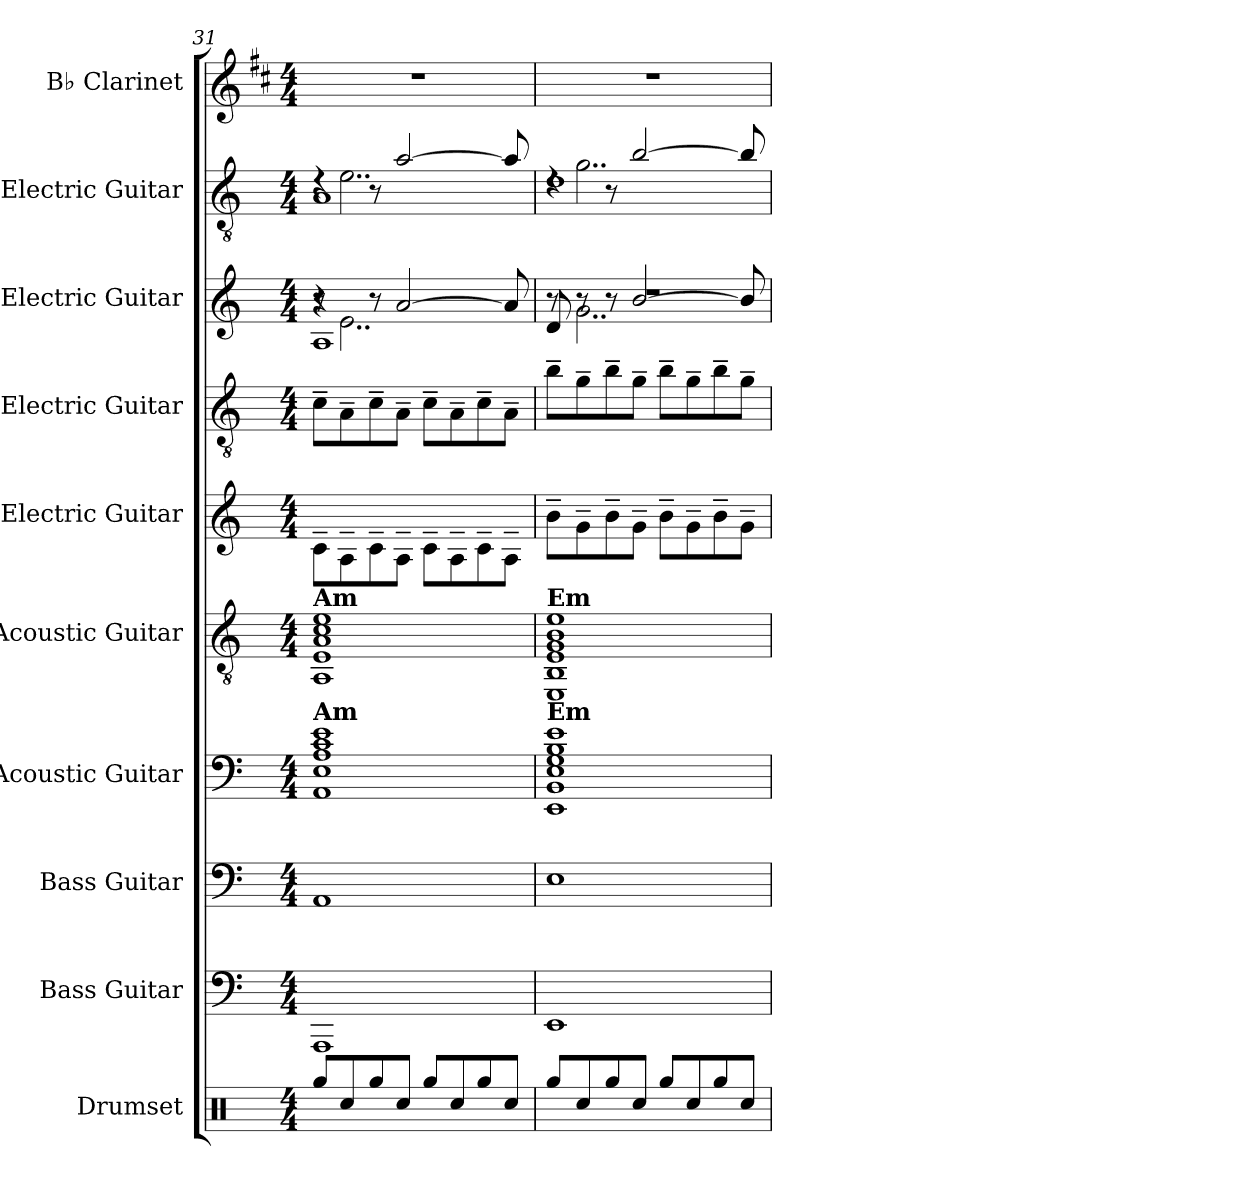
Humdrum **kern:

**kern	**kern	**kern	**kern	**kern	**kern	**kern	**kern	**kern	**kern
*part10	*part9	*part8	*part7	*part6	*part5	*part4	*part3	*part2	*part1
*staff10	*staff9	*staff8	*staff7	*staff6	*staff5	*staff4	*staff3	*staff2	*staff1
*I"Drumset	*I"Bass Guitar	*I"Bass Guitar	*I"Acoustic Guitar	*I"Acoustic Guitar	*I"Electric Guitar	*I"Electric Guitar	*I"Electric Guitar	*I"Electric Guitar	*I"B♭ Clarinet
*I'Drs.	*I'B. Guit.	*I'B. Guit.	*I'Guit.	*I'Guit.	*I'El. Guit.	*I'El. Guit.	*I'El. Guit.	*I'El. Guit.	*I'B♭ Cl.
*clefX	*	*clefF4	*	*clefGv2	*	*clefGv2	*	*clefGv2	*clefG2
*	*ITrd7c12	*ITrd7c12	*	*	*	*	*	*	*ITrd1c2
*k[]	*k[]	*k[]	*k[]	*k[]	*k[]	*k[]	*k[]	*k[]	*k[]
*M4/4	*M4/4	*M4/4	*M4/4	*M4/4	*M4/4	*M4/4	*M4/4	*M4/4	*M4/4
=31	=31	=31	=31	=31	=31	=31	=31	=31	=31
*	*	*	*	*	*	*	*^	*^	*
*	*	*	*	*	*	*	*	*^	*	*^	*
!	!	!	!	!LO:TX:a:B:t=Am	!	!	!	!	!	!	!	!	!
!	!	!	!LO:TX:a:B:t=Am	!	!	!	!	!	!	!	!	!	!
8Rgg/L	1AAAA	1AAA	1AA 1E 1A 1c 1e	1AA 1E 1A 1c 1e	8c~\L	8c~\L	4r	8r	1A	4rd	8ryy	1A	1r
8Rcc/	.	.	.	.	8A~\	8A~\	.	2..e\	.	.	2..e\	.	.
8Rgg/	.	.	.	.	8c~\	8c~\	8r	.	.	8r	.	.	.
8Rcc/J	.	.	.	.	8A~\J	8A~\J	[2a/	.	.	[2a/	.	.	.
8Rgg/L	.	.	.	.	8c~\L	8c~\L	.	.	.	.	.	.	.
8Rcc/	.	.	.	.	8A~\	8A~\	.	.	.	.	.	.	.
8Rgg/	.	.	.	.	8c~\	8c~\	.	.	.	.	.	.	.
8Rcc/J	.	.	.	.	8A~\J	8A~\J	8a/]	.	.	8a/]	.	.	.
!!LO:PB:g=z
=32	=32	=32	=32	=32	=32	=32	=32	=32	=32	=32	=32	=32	=32
!	!	!	!	!LO:TX:a:B:t=Em	!	!	!	!	!	!	!	!	!
!	!	!	!LO:TX:a:B:t=Em	!	!	!	!	!	!	!	!	!	!
8Rgg/L	1EEE	1EE	1EE 1BB 1E 1G 1B 1e	1EE 1BB 1E 1G 1B 1e	8b~\L	8b~\L	8d/	8r	1r	4rd	8ryy	1d	1r
8Rcc/	.	.	.	.	8g~\	8g~\	8r	2..g\	.	.	2..g\	.	.
8Rgg/	.	.	.	.	8b~\	8b~\	8r	.	.	8r	.	.	.
8Rcc/J	.	.	.	.	8g~\J	8g~\J	[2b/	.	.	[2b/	.	.	.
8Rgg/L	.	.	.	.	8b~\L	8b~\L	.	.	.	.	.	.	.
8Rcc/	.	.	.	.	8g~\	8g~\	.	.	.	.	.	.	.
8Rgg/	.	.	.	.	8b~\	8b~\	.	.	.	.	.	.	.
8Rcc/J	.	.	.	.	8g~\J	8g~\J	8b/]	.	.	8b/]	.	.	.
*	*	*	*	*	*	*	*v	*v	*v	*	*	*	*
*	*	*	*	*	*	*	*	*v	*v	*v	*
=	=	=	=	=	=	=	=	=	=
*-	*-	*-	*-	*-	*-	*-	*-	*-	*-
